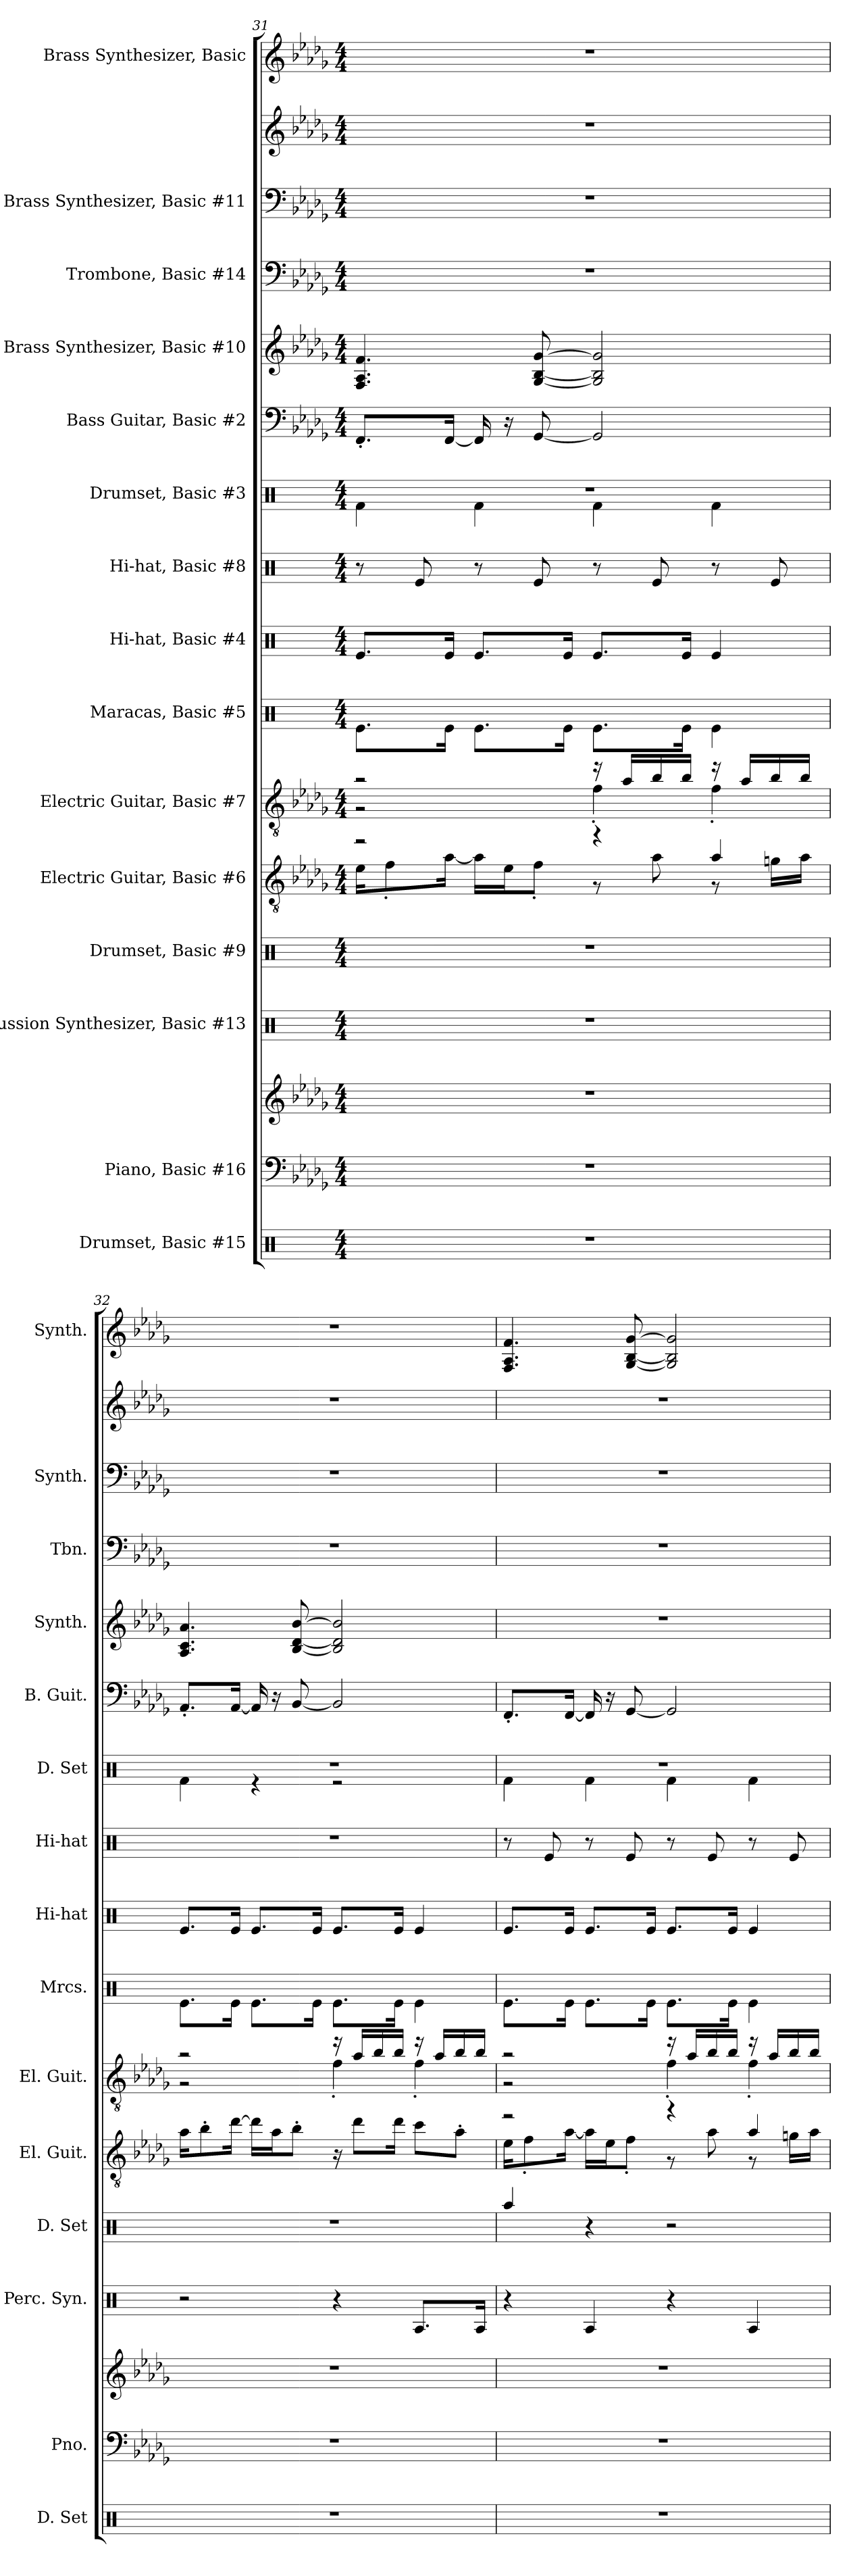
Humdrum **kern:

**kern	**kern	**kern	**kern	**kern	**kern	**kern	**kern	**kern	**kern	**kern	**kern	**kern	**kern	**kern	**kern	**kern
*part15	*part14	*part14	*part13	*part12	*part11	*part10	*part9	*part8	*part7	*part6	*part5	*part4	*part3	*part2	*part2	*part1
*staff17	*staff16	*staff15	*staff14	*staff13	*staff12	*staff11	*staff10	*staff9	*staff8	*staff7	*staff6	*staff5	*staff4	*staff3	*staff2	*staff1
*I"Drumset, Basic #15	*I"Piano, Basic #16	*	*I"Percussion Synthesizer, Basic #13	*I"Drumset, Basic #9	*I"Electric Guitar, Basic #6	*I"Electric Guitar, Basic #7	*I"Maracas, Basic #5	*I"Hi-hat, Basic #4	*I"Hi-hat, Basic #8	*I"Drumset, Basic #3	*I"Bass Guitar, Basic #2	*I"Brass Synthesizer, Basic #10	*I"Trombone, Basic #14	*I"Brass Synthesizer, Basic #11	*	*I"Brass Synthesizer, Basic
*I'D. Set	*I'Pno.	*	*I'Perc. Syn.	*I'D. Set	*I'El. Guit.	*I'El. Guit.	*I'Mrcs.	*I'Hi-hat	*I'Hi-hat	*I'D. Set	*I'B. Guit.	*I'Synth.	*I'Tbn.	*I'Synth.	*	*I'Synth.
*clefX	*clefF4	*clefG2	*clefX	*clefX	*clefGv2	*clefGv2	*clefX	*clefX	*clefX	*clefX	*clefF4	*clefG2	*clefF4	*clefF4	*clefG2	*clefG2
*	*	*	*	*	*	*	*	*	*	*	*ITrd7c12	*	*	*	*	*
*k[]	*k[b-e-a-d-g-]	*k[b-e-a-d-g-]	*k[]	*k[]	*k[b-e-a-d-g-]	*k[b-e-a-d-g-]	*k[]	*k[]	*k[]	*k[]	*k[b-e-a-d-g-]	*k[b-e-a-d-g-]	*k[b-e-a-d-g-]	*k[b-e-a-d-g-]	*k[b-e-a-d-g-]	*k[b-e-a-d-g-]
*M4/4	*M4/4	*M4/4	*M4/4	*M4/4	*M4/4	*M4/4	*M4/4	*M4/4	*M4/4	*M4/4	*M4/4	*M4/4	*M4/4	*M4/4	*M4/4	*M4/4
=31	=31	=31	=31	=31	=31	=31	=31	=31	=31	=31	=31	=31	=31	=31	=31	=31
*	*	*	*	*	*^	*^	*	*	*	*^	*	*	*	*	*	*
1r	1r	1r	1r	1r	2r	16e-\KL	2r	2r	8.Re\L	8.Re/L	8r	1r	4Rf\	8.FFF'/L	4.F/ 4.A-/ 4.f/	1r	1r	1r	1r
.	.	.	.	.	.	8f'\	.	.	.	.	.	.	.	.	.	.	.	.	.
.	.	.	.	.	.	.	.	.	.	.	8Re/	.	.	.	.	.	.	.	.
.	.	.	.	.	.	[16a-\Jk	.	.	16Re\Jk	16Re/Jk	.	.	.	[16FFF/Jk	.	.	.	.	.
.	.	.	.	.	.	16a-\LL]	.	.	8.Re\L	8.Re/L	8r	.	4Rf\	16FFF/]	.	.	.	.	.
.	.	.	.	.	.	16e-\J	.	.	.	.	.	.	.	16r	.	.	.	.	.
.	.	.	.	.	.	8f'\J	.	.	.	.	8Re/	.	.	[8GGG-/	[8G-/ [8B-/ [8g-/	.	.	.	.
.	.	.	.	.	.	.	.	.	16Re\Jk	16Re/Jk	.	.	.	.	.	.	.	.	.
.	.	.	.	.	4r	8r	16r	4f'\	8.Re\L	8.Re/L	8r	.	4Rf\	2GGG-/]	2G-/] 2B-/] 2g-/]	.	.	.	.
.	.	.	.	.	.	.	16a-/LL	.	.	.	.	.	.	.	.	.	.	.	.
.	.	.	.	.	.	8a-\	16b-/	.	.	.	8Re/	.	.	.	.	.	.	.	.
.	.	.	.	.	.	.	16b-/JJ	.	16Re\Jk	16Re/Jk	.	.	.	.	.	.	.	.	.
.	.	.	.	.	4a-/	8r	16r	4f'\	4Re\	4Re/	8r	.	4Rf\	.	.	.	.	.	.
.	.	.	.	.	.	.	16a-/LL	.	.	.	.	.	.	.	.	.	.	.	.
.	.	.	.	.	.	16gn\LL	16b-/	.	.	.	8Re/	.	.	.	.	.	.	.	.
.	.	.	.	.	.	16a-\JJ	16b-/JJ	.	.	.	.	.	.	.	.	.	.	.	.
*	*	*	*	*	*v	*v	*	*	*	*	*	*	*	*	*	*	*	*	*
!!LO:PB:g=z
=32	=32	=32	=32	=32	=32	=32	=32	=32	=32	=32	=32	=32	=32	=32	=32	=32	=32	=32
1r	1r	1r	2r	1r	16a-\KL	2r	2r	8.Re\L	8.Re/L	1r	1r	4Rf\	8.AAA-'/L	4.A-/ 4.c/ 4.a-/	1r	1r	1r	1r
.	.	.	.	.	8b-'\	.	.	.	.	.	.	.	.	.	.	.	.	.
.	.	.	.	.	[16dd-\Jk	.	.	16Re\Jk	16Re/Jk	.	.	.	[16AAA-/Jk	.	.	.	.	.
.	.	.	.	.	16dd-\LL]	.	.	8.Re\L	8.Re/L	.	.	4r	16AAA-/]	.	.	.	.	.
.	.	.	.	.	16a-\J	.	.	.	.	.	.	.	16r	.	.	.	.	.
.	.	.	.	.	8b-'\J	.	.	.	.	.	.	.	[8BBB-/	[8B-/ [8d-/ [8b-/	.	.	.	.
.	.	.	.	.	.	.	.	16Re\Jk	16Re/Jk	.	.	.	.	.	.	.	.	.
.	.	.	4r	.	16r	16r	4f'\	8.Re\L	8.Re/L	.	.	2r	2BBB-/]	2B-/] 2d-/] 2b-/]	.	.	.	.
.	.	.	.	.	8dd-\L	16a-/LL	.	.	.	.	.	.	.	.	.	.	.	.
.	.	.	.	.	.	16b-/	.	.	.	.	.	.	.	.	.	.	.	.
.	.	.	.	.	16dd-\Jk	16b-/JJ	.	16Re\Jk	16Re/Jk	.	.	.	.	.	.	.	.	.
.	.	.	8.RA/L	.	8cc\L	16r	4f'\	4Re\	4Re/	.	.	.	.	.	.	.	.	.
.	.	.	.	.	.	16a-/LL	.	.	.	.	.	.	.	.	.	.	.	.
.	.	.	.	.	8a-'\J	16b-/	.	.	.	.	.	.	.	.	.	.	.	.
.	.	.	16RA/Jk	.	.	16b-/JJ	.	.	.	.	.	.	.	.	.	.	.	.
=33	=33	=33	=33	=33	=33	=33	=33	=33	=33	=33	=33	=33	=33	=33	=33	=33	=33	=33
*	*	*	*	*	*^	*	*	*	*	*	*	*	*	*	*	*	*	*
1r	1r	1r	4r	4Raa/	2r	16e-\KL	2r	2r	8.Re\L	8.Re/L	8r	1r	4Rf\	8.FFF'/L	1r	1r	1r	1r	4.F/ 4.A-/ 4.f/
.	.	.	.	.	.	8f'\	.	.	.	.	.	.	.	.	.	.	.	.	.
.	.	.	.	.	.	.	.	.	.	.	8Re/	.	.	.	.	.	.	.	.
.	.	.	.	.	.	[16a-\Jk	.	.	16Re\Jk	16Re/Jk	.	.	.	[16FFF/Jk	.	.	.	.	.
.	.	.	4RA/	4r	.	16a-\LL]	.	.	8.Re\L	8.Re/L	8r	.	4Rf\	16FFF/]	.	.	.	.	.
.	.	.	.	.	.	16e-\J	.	.	.	.	.	.	.	16r	.	.	.	.	.
.	.	.	.	.	.	8f'\J	.	.	.	.	8Re/	.	.	[8GGG-/	.	.	.	.	[8G-/ [8B-/ [8g-/
.	.	.	.	.	.	.	.	.	16Re\Jk	16Re/Jk	.	.	.	.	.	.	.	.	.
.	.	.	4r	2r	4r	8r	16r	4f'\	8.Re\L	8.Re/L	8r	.	4Rf\	2GGG-/]	.	.	.	.	2G-/] 2B-/] 2g-/]
.	.	.	.	.	.	.	16a-/LL	.	.	.	.	.	.	.	.	.	.	.	.
.	.	.	.	.	.	8a-\	16b-/	.	.	.	8Re/	.	.	.	.	.	.	.	.
.	.	.	.	.	.	.	16b-/JJ	.	16Re\Jk	16Re/Jk	.	.	.	.	.	.	.	.	.
.	.	.	4RA/	.	4a-/	8r	16r	4f'\	4Re\	4Re/	8r	.	4Rf\	.	.	.	.	.	.
.	.	.	.	.	.	.	16a-/LL	.	.	.	.	.	.	.	.	.	.	.	.
.	.	.	.	.	.	16gn\LL	16b-/	.	.	.	8Re/	.	.	.	.	.	.	.	.
.	.	.	.	.	.	16a-\JJ	16b-/JJ	.	.	.	.	.	.	.	.	.	.	.	.
*	*	*	*	*	*v	*v	*	*	*	*	*	*v	*v	*	*	*	*	*	*
*	*	*	*	*	*	*v	*v	*	*	*	*	*	*	*	*	*	*
=	=	=	=	=	=	=	=	=	=	=	=	=	=	=	=	=
*-	*-	*-	*-	*-	*-	*-	*-	*-	*-	*-	*-	*-	*-	*-	*-	*-
